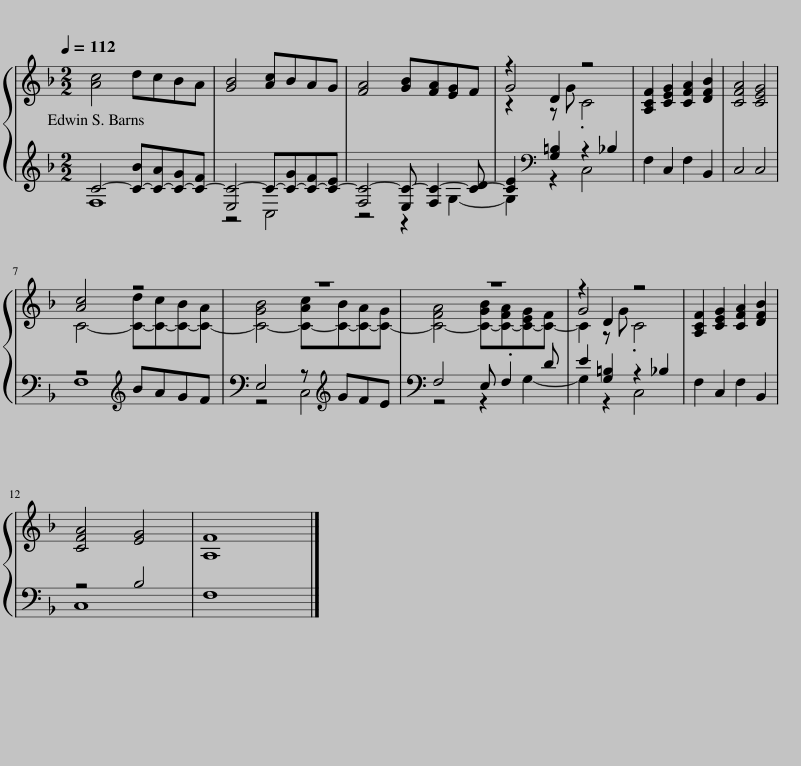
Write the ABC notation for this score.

X:1
%%score { ( 1 4 5 ) | ( 2 3 ) }
L:1/8
Q:1/4=112
M:2/2
I:linebreak $
K:F
V:1 treble
V:4 treble
V:5 treble
V:2 treble
V:3 treble
V:1
 [Ac]4 dcBA | [GB]4 [Ac]BAG | [FA]4 [GB][FA][EG]F | G4 z4 | [A,CF]2 [CEG]2 [CFA]2 [DFB]2 | %5
 [CFA]4 [CEG]4 |$ [Ac]4 z4 | z8 | z8 | G4 z4 | %10
 [A,CF]2 [CEG]2 [CFA]2 [DFB]2 |$ [CFA]4 [EG]4 | [A,F]8 |] %13
V:2
 C4- [C-B][C-A][C-G][C-F] | [E,C-]4 C-[C-G][C-F][C-E] | [F,C-]4 [E,C-] [F,C-]2 [C-D] | [CE]2[K:bass] [G,=B,]2 z2 _B,2 | F,2 C,2 F,2 B,,2 | %5
 C,4 C,4 |$ z4[K:treble] BAGF | E,4 z[K:treble] GFE | F,4 E, .F,2 D | E2 [G,=B,]2 z2 _B,2 | %10
 F,2 C,2 F,2 B,,2 |$ z4 B,4 | F,8 |] %13
V:3
 F,8 | z4 C,4 | z4 z2 G,2- | G,2[K:bass] z2 C,4 | x8 | %5
 x8 |$ F,8[K:treble] | z4 C,4[K:treble] | z4 z2 G,2- | G,2 z2 C,4 | %10
 x8 |$ C,8 | x8 |] %13
V:4
 x8 | x8 | x8 | z2 z G .C4 | x8 | %5
 x8 |$ C4- [C-d][C-c][C-B][C-A] | [C-GB]4 [C-Ac][C-B][C-A][C-G] | [C-FA]4 [C-GB][C-FA][C-EG][C-F] | C2 z G .C4 | %10
 x8 |$ x8 | x8 |] %13
V:5
 x8 | x8 | x8 | z2 D2 z4 | x8 | %5
 x8 |$ x8 | x8 | x8 | z2 D2 z4 | %10
 x8 |$ x8 | x8 |] %13
